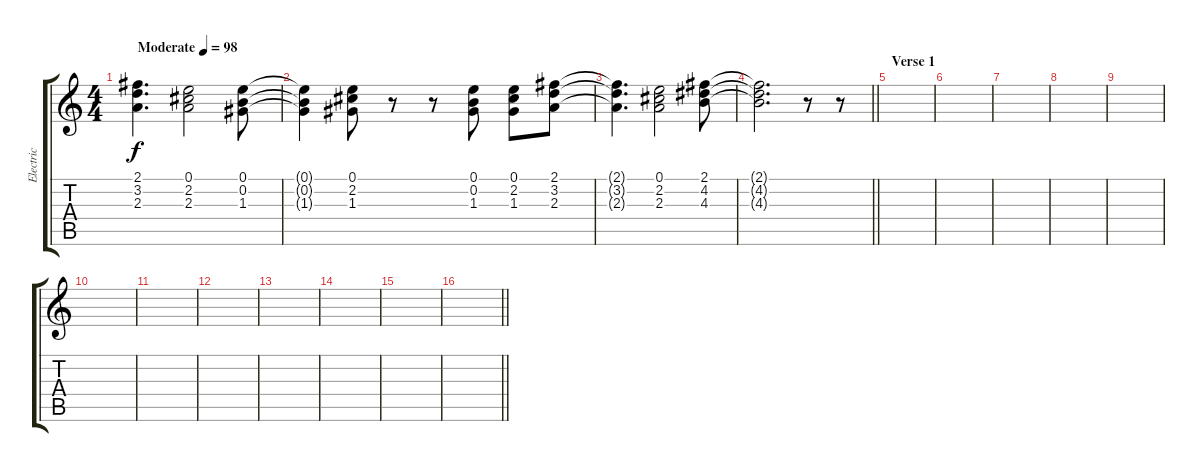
\track ("Electric" "Electric") {instrument overdrivenguitar}
\staff {score tabs}
\tuning (E4 B3 G3 D3 A2 E2) {hide}
\ts (4 4)
\tempo (98 "Moderate")
\clef g2
\ks c
(2.1 3.2 2.3).4{d dy f instrument overdrivenguitar} (0.1 2.2 2.3).2 (0.1 0.2 1.3).8 |
(0.1{t} 0.2{t} 1.3{t}).4 (0.1 2.2 1.3).8 r.8 r.8 (0.1 0.2 1.3).8 (0.1 2.2 1.3).8 (2.1 3.2 2.3).8 |
(2.1{t} 3.2{t} 2.3{t}).4{d} (0.1 2.2 2.3).2 (2.1 4.2 4.3).8 |
\barLineRight lightlight
(2.1{t} 4.2{t} 4.3{t}).2{d} r.8 r.8 |
\section ("" "Verse 1")
|
|
|
|
|
|
|
|
|
|
|
\barLineRight lightlight
